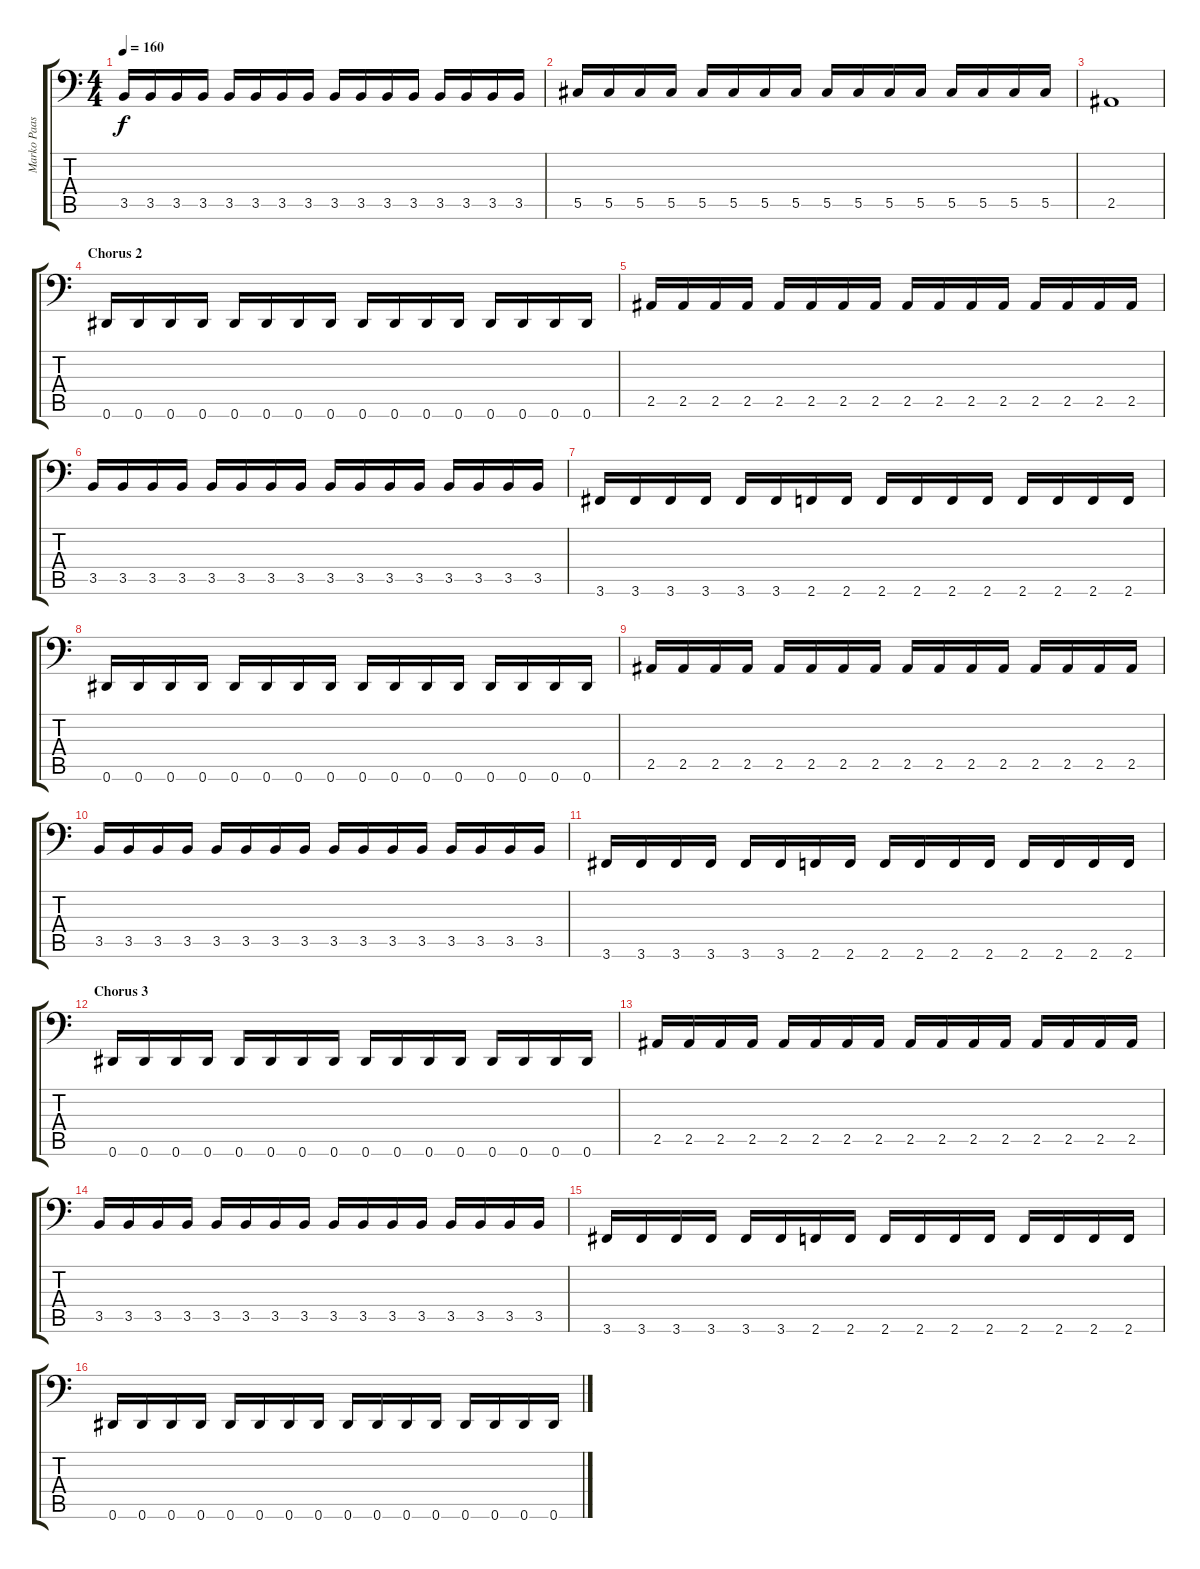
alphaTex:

\track ("Marko Paasikoski" "Marko Paas") {instrument electricbasspick}
\staff {score tabs}
\tuning (Eb3 Bb2 Gb2 Db2 Ab1 Eb1) {hide}
\ts (4 4)
\tempo 160
\clef f4
\ks c
3.5.16{dy f} 3.5.16 3.5.16 3.5.16 3.5.16 3.5.16 3.5.16 3.5.16 3.5.16 3.5.16 3.5.16 3.5.16 3.5.16 3.5.16 3.5.16 3.5.16 |
5.5.16 5.5.16 5.5.16 5.5.16 5.5.16 5.5.16 5.5.16 5.5.16 5.5.16 5.5.16 5.5.16 5.5.16 5.5.16 5.5.16 5.5.16 5.5.16 |
2.5.1 |
\section ("" "Chorus 2")
0.6.16 0.6.16 0.6.16 0.6.16 0.6.16 0.6.16 0.6.16 0.6.16 0.6.16 0.6.16 0.6.16 0.6.16 0.6.16 0.6.16 0.6.16 0.6.16 |
2.5.16 2.5.16 2.5.16 2.5.16 2.5.16 2.5.16 2.5.16 2.5.16 2.5.16 2.5.16 2.5.16 2.5.16 2.5.16 2.5.16 2.5.16 2.5.16 |
3.5.16 3.5.16 3.5.16 3.5.16 3.5.16 3.5.16 3.5.16 3.5.16 3.5.16 3.5.16 3.5.16 3.5.16 3.5.16 3.5.16 3.5.16 3.5.16 |
3.6.16 3.6.16 3.6.16 3.6.16 3.6.16 3.6.16 2.6.16 2.6.16 2.6.16 2.6.16 2.6.16 2.6.16 2.6.16 2.6.16 2.6.16 2.6.16 |
0.6.16 0.6.16 0.6.16 0.6.16 0.6.16 0.6.16 0.6.16 0.6.16 0.6.16 0.6.16 0.6.16 0.6.16 0.6.16 0.6.16 0.6.16 0.6.16 |
2.5.16 2.5.16 2.5.16 2.5.16 2.5.16 2.5.16 2.5.16 2.5.16 2.5.16 2.5.16 2.5.16 2.5.16 2.5.16 2.5.16 2.5.16 2.5.16 |
3.5.16 3.5.16 3.5.16 3.5.16 3.5.16 3.5.16 3.5.16 3.5.16 3.5.16 3.5.16 3.5.16 3.5.16 3.5.16 3.5.16 3.5.16 3.5.16 |
3.6.16 3.6.16 3.6.16 3.6.16 3.6.16 3.6.16 2.6.16 2.6.16 2.6.16 2.6.16 2.6.16 2.6.16 2.6.16 2.6.16 2.6.16 2.6.16 |
\section ("" "Chorus 3")
0.6.16 0.6.16 0.6.16 0.6.16 0.6.16 0.6.16 0.6.16 0.6.16 0.6.16 0.6.16 0.6.16 0.6.16 0.6.16 0.6.16 0.6.16 0.6.16 |
2.5.16 2.5.16 2.5.16 2.5.16 2.5.16 2.5.16 2.5.16 2.5.16 2.5.16 2.5.16 2.5.16 2.5.16 2.5.16 2.5.16 2.5.16 2.5.16 |
3.5.16 3.5.16 3.5.16 3.5.16 3.5.16 3.5.16 3.5.16 3.5.16 3.5.16 3.5.16 3.5.16 3.5.16 3.5.16 3.5.16 3.5.16 3.5.16 |
3.6.16 3.6.16 3.6.16 3.6.16 3.6.16 3.6.16 2.6.16 2.6.16 2.6.16 2.6.16 2.6.16 2.6.16 2.6.16 2.6.16 2.6.16 2.6.16 |
0.6.16 0.6.16 0.6.16 0.6.16 0.6.16 0.6.16 0.6.16 0.6.16 0.6.16 0.6.16 0.6.16 0.6.16 0.6.16 0.6.16 0.6.16 0.6.16
